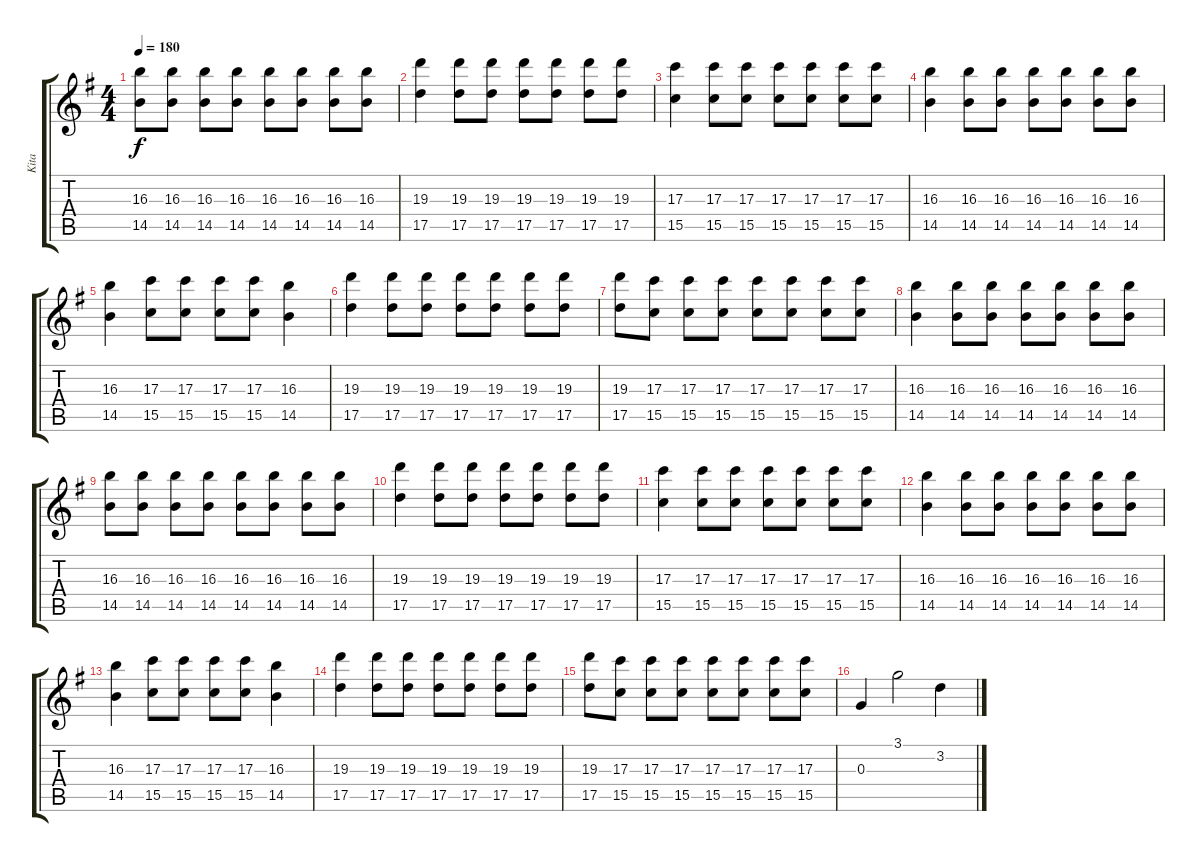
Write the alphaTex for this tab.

\track ("Kita " "Kita ") {instrument overdrivenguitar}
\staff {score tabs}
\tuning (E4 B3 G3 D3 A2 E2) {hide}
\ts (4 4)
\tempo 180
\clef g2
\ks g
(16.3 14.5).8{dy f} (16.3 14.5).8 (16.3 14.5).8 (16.3 14.5).8 (16.3 14.5).8 (16.3 14.5).8 (16.3 14.5).8 (16.3 14.5).8 |
(19.3 17.5).4 (19.3 17.5).8 (19.3 17.5).8 (19.3 17.5).8 (19.3 17.5).8 (19.3 17.5).8 (19.3 17.5).8 |
(17.3 15.5).4 (17.3 15.5).8 (17.3 15.5).8 (17.3 15.5).8 (17.3 15.5).8 (17.3 15.5).8 (17.3 15.5).8 |
(16.3 14.5).4 (16.3 14.5).8 (16.3 14.5).8 (16.3 14.5).8 (16.3 14.5).8 (16.3 14.5).8 (16.3 14.5).8 |
(16.3 14.5).4 (17.3 15.5).8 (17.3 15.5).8 (17.3 15.5).8 (17.3 15.5).8 (16.3 14.5).4 |
(19.3 17.5).4 (19.3 17.5).8 (19.3 17.5).8 (19.3 17.5).8 (19.3 17.5).8 (19.3 17.5).8 (19.3 17.5).8 |
(19.3 17.5).8 (17.3 15.5).8 (17.3 15.5).8 (17.3 15.5).8 (17.3 15.5).8 (17.3 15.5).8 (17.3 15.5).8 (17.3 15.5).8 |
(16.3 14.5).4 (16.3 14.5).8 (16.3 14.5).8 (16.3 14.5).8 (16.3 14.5).8 (16.3 14.5).8 (16.3 14.5).8 |
(16.3 14.5).8 (16.3 14.5).8 (16.3 14.5).8 (16.3 14.5).8 (16.3 14.5).8 (16.3 14.5).8 (16.3 14.5).8 (16.3 14.5).8 |
(19.3 17.5).4 (19.3 17.5).8 (19.3 17.5).8 (19.3 17.5).8 (19.3 17.5).8 (19.3 17.5).8 (19.3 17.5).8 |
(17.3 15.5).4 (17.3 15.5).8 (17.3 15.5).8 (17.3 15.5).8 (17.3 15.5).8 (17.3 15.5).8 (17.3 15.5).8 |
(16.3 14.5).4 (16.3 14.5).8 (16.3 14.5).8 (16.3 14.5).8 (16.3 14.5).8 (16.3 14.5).8 (16.3 14.5).8 |
(16.3 14.5).4 (17.3 15.5).8 (17.3 15.5).8 (17.3 15.5).8 (17.3 15.5).8 (16.3 14.5).4 |
(19.3 17.5).4 (19.3 17.5).8 (19.3 17.5).8 (19.3 17.5).8 (19.3 17.5).8 (19.3 17.5).8 (19.3 17.5).8 |
(19.3 17.5).8 (17.3 15.5).8 (17.3 15.5).8 (17.3 15.5).8 (17.3 15.5).8 (17.3 15.5).8 (17.3 15.5).8 (17.3 15.5).8 |
0.3.4 3.1.2 3.2.4
